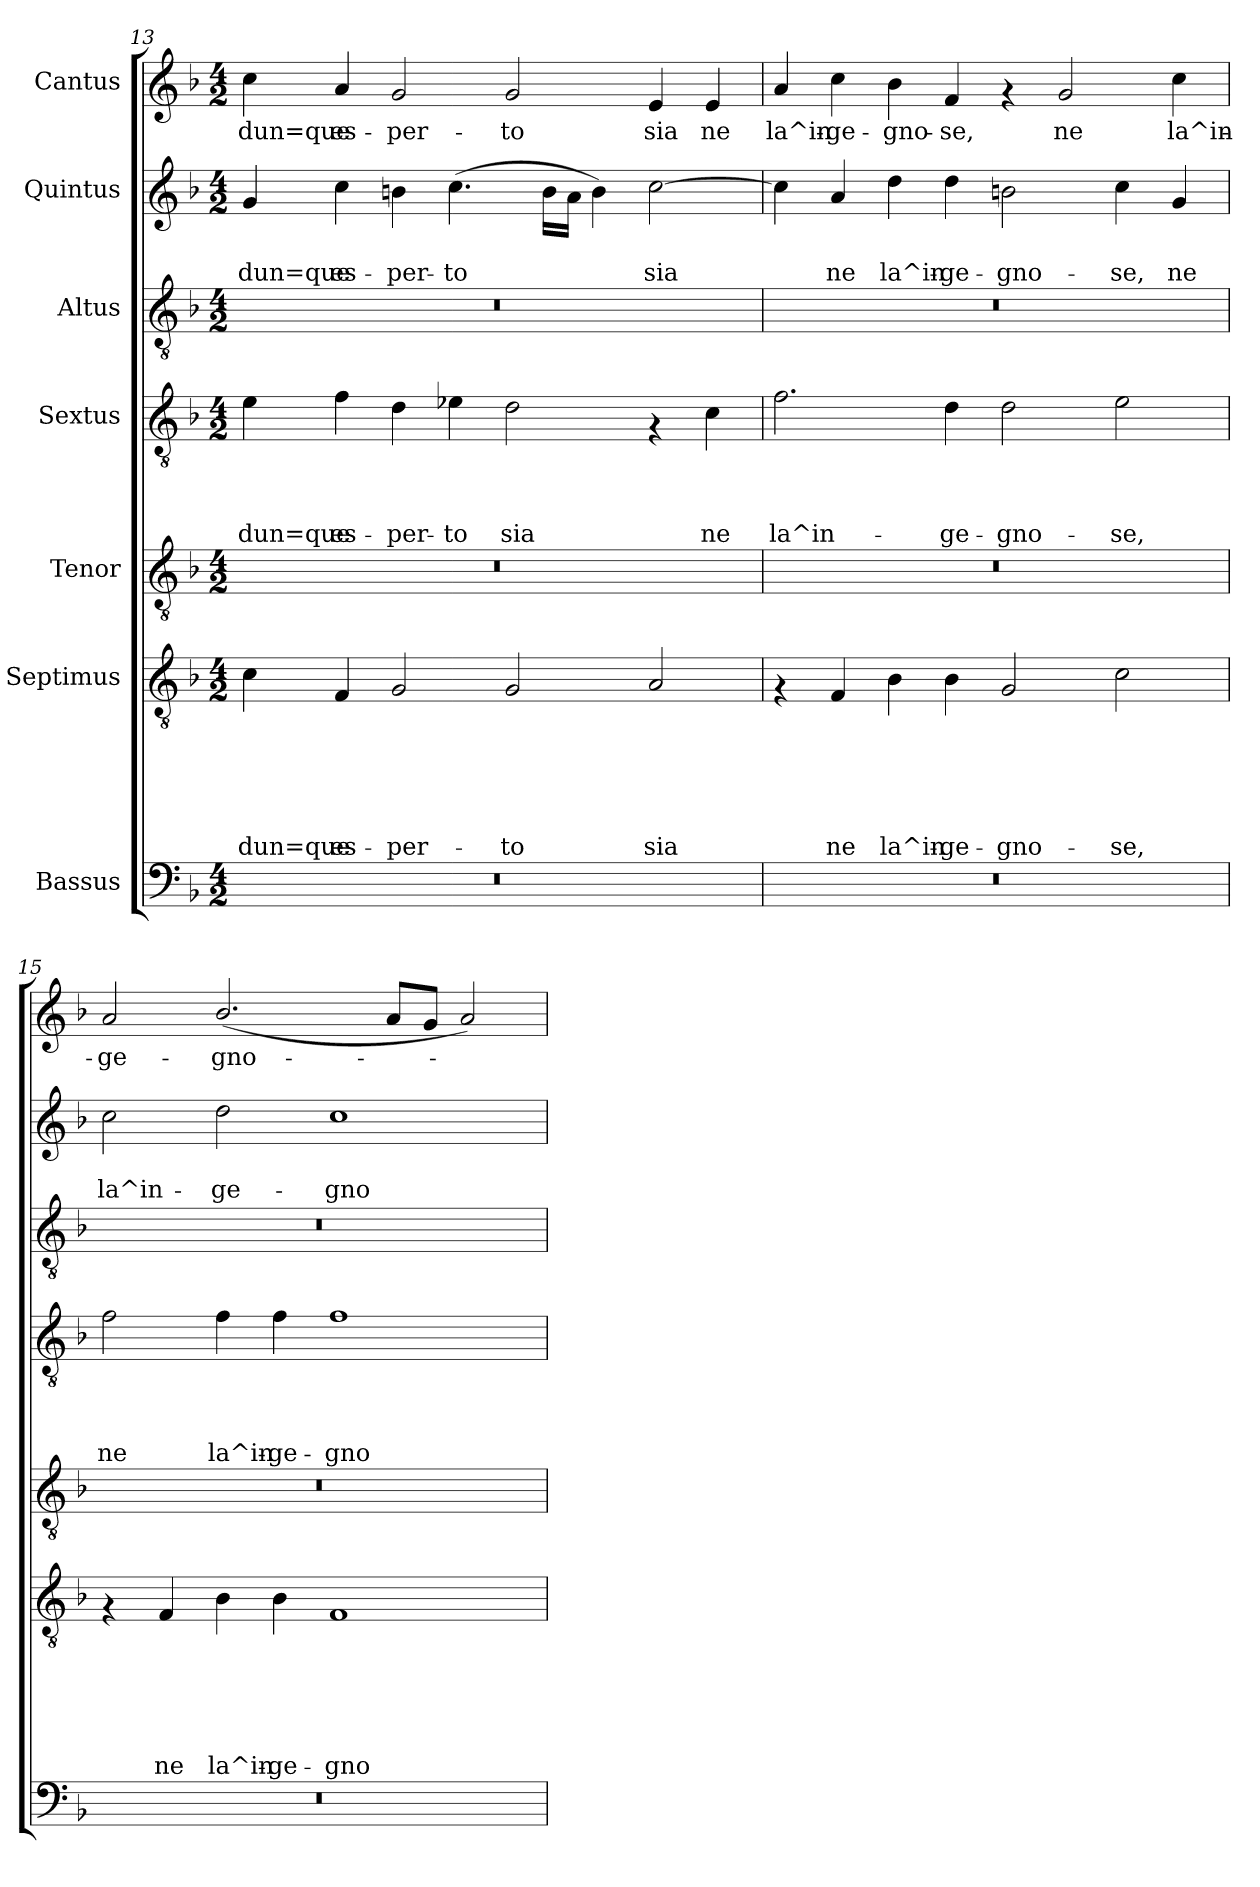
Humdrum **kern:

**kern	**kern	**text	**text	**text	**text	**text	**text	**kern	**kern	**text	**text	**text	**text	**kern	**kern	**text	**text	**kern	**text
*part7	*part6	*part6	*part6	*part6	*part6	*part6	*part6	*part5	*part4	*part4	*part4	*part4	*part4	*part3	*part2	*part2	*part2	*part1	*part1
*staff7	*staff6	*staff6	*staff6	*staff6	*staff6	*staff6	*staff6	*staff5	*staff4	*staff4	*staff4	*staff4	*staff4	*staff3	*staff2	*staff2	*staff2	*staff1	*staff1
*I"Bassus	*I"Septimus	*	*	*	*	*	*	*I"Tenor	*I"Sextus	*	*	*	*	*I"Altus	*I"Quintus	*	*	*I"Cantus	*
*clefF4	*clefGv2	*	*	*	*	*	*	*clefGv2	*clefGv2	*	*	*	*	*clefGv2	*clefG2	*	*	*clefG2	*
*k[b-]	*k[b-]	*	*	*	*	*	*	*k[b-]	*k[b-]	*	*	*	*	*k[b-]	*k[b-]	*	*	*k[b-]	*
*F:	*F:	*	*	*	*	*	*	*F:	*F:	*	*	*	*	*F:	*F:	*	*	*F:	*
*M4/2	*M4/2	*	*	*	*	*	*	*M4/2	*M4/2	*	*	*	*	*M4/2	*M4/2	*	*	*M4/2	*
=13	=13	=13	=13	=13	=13	=13	=13	=13	=13	=13	=13	=13	=13	=13	=13	=13	=13	=13	=13
!	!	!	!	!	!	!	!LO:LY:b	!	!	!	!	!	!LO:LY:b	!	!	!	!LO:LY:b	!	!LO:LY:b
0r	4c\	.	.	.	.	.	dun=que	0r	4e\	.	.	.	dun=que	0r	4g/	.	dun=que	4cc\	dun=que
!	!	!	!	!	!	!	!LO:LY:b	!	!	!	!	!	!LO:LY:b	!	!	!	!LO:LY:b	!	!LO:LY:b
.	4F/	.	.	.	.	.	es-	.	4f\	.	.	.	es-	.	4cc\	.	es-	4a/	es-
!	!	!	!	!	!	!	!LO:LY:b	!	!	!	!	!	!LO:LY:b	!	!	!	!LO:LY:b	!	!LO:LY:b
.	2G/	.	.	.	.	.	-per-	.	4d\	.	.	.	-per-	.	4bn\	.	-per-	2g/	-per-
!	!	!	!	!	!	!	!	!	!	!	!	!	!LO:LY:b	!	!	!	!LO:LY:b	!	!
.	.	.	.	.	.	.	.	.	4e-X\	.	.	.	-to	.	(>4.cc\	.	-to	.	.
!	!	!	!	!	!	!	!LO:LY:b	!	!	!	!	!	!LO:LY:b	!	!	!	!	!	!LO:LY:b
.	2G/	.	.	.	.	.	-to	.	2d\	.	.	.	sia	.	.	.	.	2g/	-to
.	.	.	.	.	.	.	.	.	.	.	.	.	.	.	16b\LL	.	.	.	.
.	.	.	.	.	.	.	.	.	.	.	.	.	.	.	16a\JJ	.	.	.	.
.	.	.	.	.	.	.	.	.	.	.	.	.	.	.	4b\)	.	.	.	.
!	!	!	!	!	!	!	!LO:LY:b	!	!	!	!	!	!	!	!	!	!LO:LY:b	!	!LO:LY:b
.	2A/	.	.	.	.	.	sia	.	4rF	.	.	.	.	.	[>2cc\	.	sia	4e/	sia
!	!	!	!	!	!	!	!	!	!	!	!	!	!LO:LY:b	!	!	!	!	!	!LO:LY:b
.	.	.	.	.	.	.	.	.	4c\	.	.	.	ne	.	.	.	.	4e/	ne
!!LO:PB:g=z
=14	=14	=14	=14	=14	=14	=14	=14	=14	=14	=14	=14	=14	=14	=14	=14	=14	=14	=14	=14
!	!	!	!	!	!	!	!	!	!	!	!	!	!LO:LY:b	!	!	!	!	!	!LO:LY:b
0r	4rF	.	.	.	.	.	.	0r	2.f\	.	.	.	la^in-	0r	4cc\]	.	.	4a/	la^in-
!	!	!	!	!	!	!	!LO:LY:b	!	!	!	!	!	!	!	!	!	!LO:LY:b	!	!LO:LY:b
.	4F/	.	.	.	.	.	ne	.	.	.	.	.	.	.	4a/	.	ne	4cc\	-ge-
!	!	!	!	!	!	!	!LO:LY:b	!	!	!	!	!	!	!	!	!	!LO:LY:b	!	!LO:LY:b
.	4B-\	.	.	.	.	.	la^in-	.	.	.	.	.	.	.	4dd\	.	la^in-	4b-\	-gno-
!	!	!	!	!	!	!	!LO:LY:b	!	!	!	!	!	!LO:LY:b	!	!	!	!LO:LY:b	!	!LO:LY:b
.	4B-\	.	.	.	.	.	-ge-	.	4d\	.	.	.	-ge-	.	4dd\	.	-ge-	4f/	-se,
!	!	!	!	!	!	!	!LO:LY:b	!	!	!	!	!	!LO:LY:b	!	!	!	!LO:LY:b	!	!
.	2G/	.	.	.	.	.	-gno-	.	2d\	.	.	.	-gno-	.	2bn\	.	-gno-	4rf	.
!	!	!	!	!	!	!	!	!	!	!	!	!	!	!	!	!	!	!	!LO:LY:b
.	.	.	.	.	.	.	.	.	.	.	.	.	.	.	.	.	.	2g/	ne
!	!	!	!	!	!	!	!LO:LY:b	!	!	!	!	!	!LO:LY:b	!	!	!	!LO:LY:b	!	!
.	2c\	.	.	.	.	.	-se,	.	2e\	.	.	.	-se,	.	4cc\	.	-se,	.	.
!	!	!	!	!	!	!	!	!	!	!	!	!	!	!	!	!	!LO:LY:b	!	!LO:LY:b
.	.	.	.	.	.	.	.	.	.	.	.	.	.	.	4g/	.	ne	4cc\	la^in-
=15	=15	=15	=15	=15	=15	=15	=15	=15	=15	=15	=15	=15	=15	=15	=15	=15	=15	=15	=15
!	!	!	!	!	!	!	!	!	!	!	!	!	!LO:LY:b	!	!	!	!LO:LY:b	!	!LO:LY:b
0r	4rF	.	.	.	.	.	.	0r	2f\	.	.	.	ne	0r	2cc\	.	la^in-	2a/	-ge-
!	!	!	!	!	!	!	!LO:LY:b	!	!	!	!	!	!	!	!	!	!	!	!
.	4F/	.	.	.	.	.	ne	.	.	.	.	.	.	.	.	.	.	.	.
!	!	!	!	!	!	!	!LO:LY:b	!	!	!	!	!	!LO:LY:b	!	!	!	!LO:LY:b	!	!LO:LY:b
.	4B-\	.	.	.	.	.	la^in-	.	4f\	.	.	.	la^in-	.	2dd\	.	-ge-	(<2.b-/	-gno-
!	!	!	!	!	!	!	!LO:LY:b	!	!	!	!	!	!LO:LY:b	!	!	!	!	!	!
.	4B-\	.	.	.	.	.	-ge-	.	4f\	.	.	.	-ge-	.	.	.	.	.	.
!	!	!	!	!	!	!	!LO:LY:b	!	!	!	!	!	!LO:LY:b	!	!	!	!LO:LY:b	!	!
.	1F	.	.	.	.	.	-gno-	.	1f	.	.	.	-gno-	.	1cc	.	-gno-	.	.
.	.	.	.	.	.	.	.	.	.	.	.	.	.	.	.	.	.	8a/L	.
.	.	.	.	.	.	.	.	.	.	.	.	.	.	.	.	.	.	8g/J	.
.	.	.	.	.	.	.	.	.	.	.	.	.	.	.	.	.	.	2a/)	.
=	=	=	=	=	=	=	=	=	=	=	=	=	=	=	=	=	=	=	=
*-	*-	*-	*-	*-	*-	*-	*-	*-	*-	*-	*-	*-	*-	*-	*-	*-	*-	*-	*-
